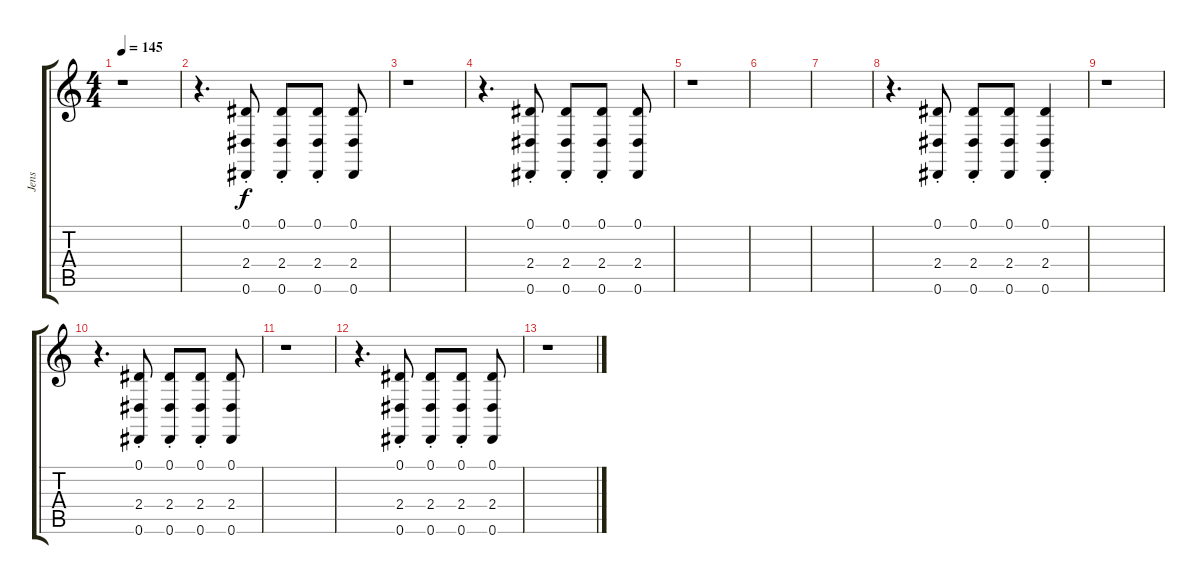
\track ("Jens" "Jens") {instrument stringensemble1}
\staff {score tabs}
\tuning (Eb4 Bb3 Gb3 Db3 Ab2 Eb2) {hide}
\ts (4 4)
\tempo 145
\clef g2
\ks c
r.1{dy mp} |
r.4{d} (0.1 2.4{st} 0.6{st}).8{dy f} (0.1 2.4{st} 0.6{st}).8 (0.1 2.4{st} 0.6{st}).8 (0.1 2.4 0.6).8 |
r.1 |
r.4{d} (0.1 2.4{st} 0.6{st}).8 (0.1 2.4{st} 0.6{st}).8 (0.1 2.4{st} 0.6{st}).8 (0.1 2.4 0.6).8 |
r.1 |
|
|
r.4{d} (0.1 2.4{st} 0.6{st}).8 (0.1 2.4{st} 0.6{st}).8 (0.1 2.4 0.6).8 (0.1 2.4{st} 0.6{st}).4 |
r.1 |
r.4{d} (0.1 2.4{st} 0.6{st}).8 (0.1 2.4{st} 0.6{st}).8 (0.1 2.4{st} 0.6{st}).8 (0.1 2.4 0.6).8 |
r.1 |
r.4{d} (0.1 2.4{st} 0.6{st}).8 (0.1 2.4{st} 0.6{st}).8 (0.1 2.4{st} 0.6{st}).8 (0.1 2.4 0.6).8 |
r.1
